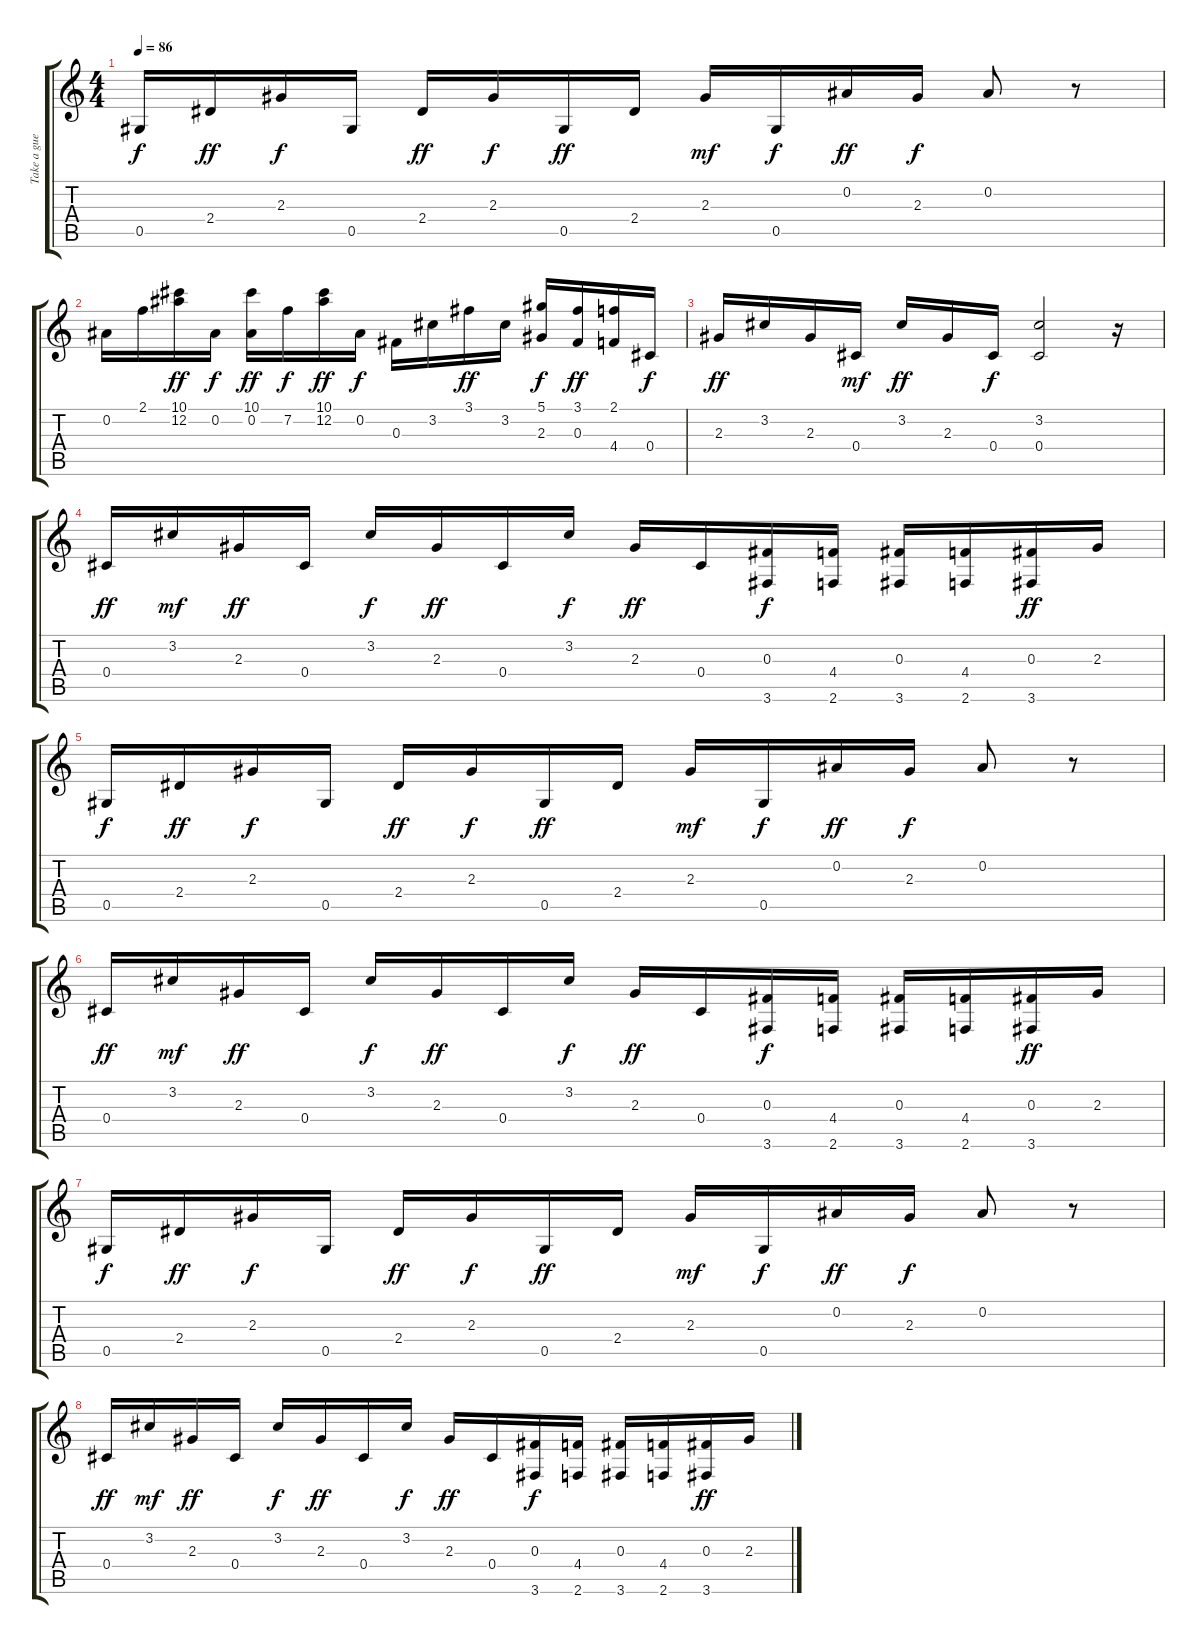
\track ("Take a guess" "Take a gue") {instrument distortionguitar}
\staff {score tabs}
\tuning (Eb4 Bb3 Gb3 Db3 Ab2 Eb2) {hide}
\ts (4 4)
\tempo 86
\clef g2
\ks c
0.5.16{dy f} 2.4.16{dy ff} 2.3.16{dy f} 0.5.16 2.4.16{dy ff} 2.3.16{dy f} 0.5.16{dy ff} 2.4.16 2.3.16{dy mf} 0.5.16{dy f} 0.2.16{dy ff} 2.3.16{dy f} 0.2.8 r.8 |
0.2.16 2.1.16 (10.1 12.2).16{dy ff} 0.2.16{dy f} (10.1 0.2).16{dy ff} 7.2.16{dy f} (10.1 12.2).16{dy ff} 0.2.16{dy f} 0.3.16 3.2.16 3.1.16{dy ff} 3.2.16 (5.1 2.3).16{dy f} (3.1 0.3).16{dy ff} (2.1 4.4).16 0.4.16{dy f} |
2.3.16{dy ff} 3.2.16 2.3.16 0.4.16{dy mf} 3.2.16{dy ff} 2.3.16 0.4.16{dy f} (3.2 0.4).2 r.16 |
0.4.16{dy ff} 3.2.16{dy mf} 2.3.16{dy ff} 0.4.16 3.2.16{dy f} 2.3.16{dy ff} 0.4.16 3.2.16{dy f} 2.3.16{dy ff} 0.4.16 (0.3 3.6).16{dy f} (4.4 2.6).16 (0.3 3.6).16 (4.4 2.6).16 (0.3 3.6).16{dy ff} 2.3.16 |
0.5.16{dy f} 2.4.16{dy ff} 2.3.16{dy f} 0.5.16 2.4.16{dy ff} 2.3.16{dy f} 0.5.16{dy ff} 2.4.16 2.3.16{dy mf} 0.5.16{dy f} 0.2.16{dy ff} 2.3.16{dy f} 0.2.8 r.8 |
0.4.16{dy ff} 3.2.16{dy mf} 2.3.16{dy ff} 0.4.16 3.2.16{dy f} 2.3.16{dy ff} 0.4.16 3.2.16{dy f} 2.3.16{dy ff} 0.4.16 (0.3 3.6).16{dy f} (4.4 2.6).16 (0.3 3.6).16 (4.4 2.6).16 (0.3 3.6).16{dy ff} 2.3.16 |
0.5.16{dy f} 2.4.16{dy ff} 2.3.16{dy f} 0.5.16 2.4.16{dy ff} 2.3.16{dy f} 0.5.16{dy ff} 2.4.16 2.3.16{dy mf} 0.5.16{dy f} 0.2.16{dy ff} 2.3.16{dy f} 0.2.8 r.8 |
0.4.16{dy ff} 3.2.16{dy mf} 2.3.16{dy ff} 0.4.16 3.2.16{dy f} 2.3.16{dy ff} 0.4.16 3.2.16{dy f} 2.3.16{dy ff} 0.4.16 (0.3 3.6).16{dy f} (4.4 2.6).16 (0.3 3.6).16 (4.4 2.6).16 (0.3 3.6).16{dy ff} 2.3.16
